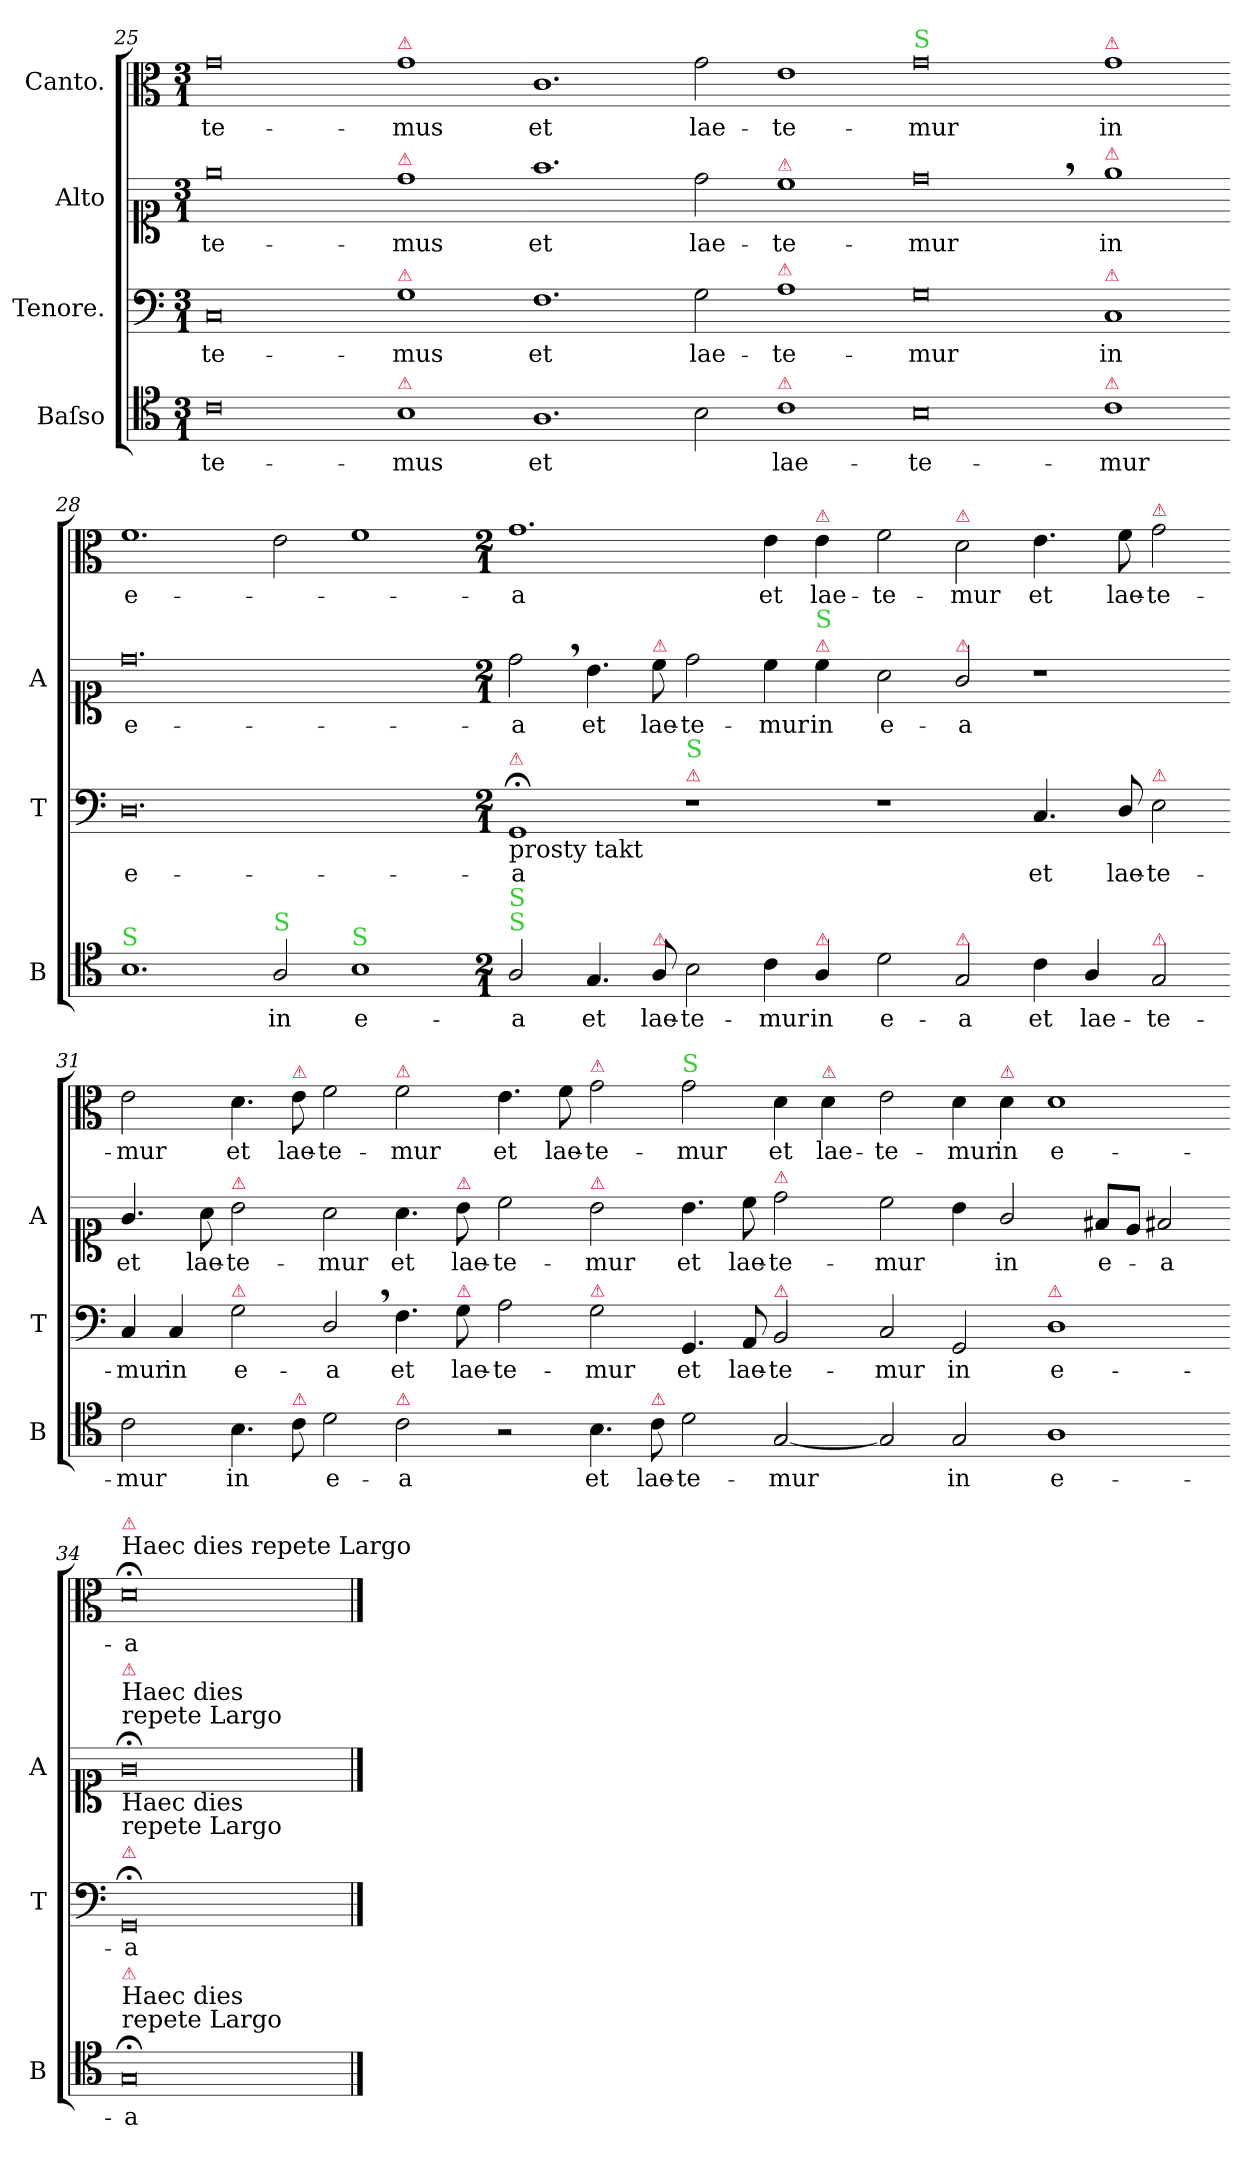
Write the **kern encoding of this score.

**kern	**text	**kern	**text	**kern	**text	**kern	**text
*part4	*part4	*part3	*part3	*part2	*part2	*part1	*part1
*staff4	*staff4	*staff3	*staff3	*staff2	*staff2	*staff1	*staff1
*I"Baſso	*	*I"Tenore.	*	*I"Alto	*	*I"Canto.	*
*I'B	*	*I'T	*	*I'A	*	*	*
*clefC4	*	*clefF4	*	*clefC1	*	*clefC3	*
*k[]	*	*k[]	*	*k[]	*	*k[]	*
*M3/1	*	*M3/1	*	*M3/1	*	*M3/1	*
=25	=25	=25	=25	=25	=25	=25	=25
!	!	!	!LO:LY:i	!	!LO:LY:i	!	!LO:LY:i
0c	-te-	0C	-te-	0ee	-te-	0g	-te-
!	!	!	!	!	!	!LO:TX:a:color=crimson:t=⚠	!
!	!	!	!	!LO:TX:a:color=crimson:t=⚠	!	!	!
!	!	!LO:TX:a:color=crimson:t=⚠	!	!	!	!	!
!LO:TX:a:color=crimson:t=⚠	!	!	!	!	!	!	!
!	!	!	!LO:LY:i	!	!LO:LY:i	!	!LO:LY:i
1B	-mus	1G	-mus	1dd	-mus	1g	-mus
=26-	=26-	=26-	=26-	=26-	=26-	=26-	=26-
!	!	!	!LO:LY:i	!	!LO:LY:i	!	!LO:LY:i
1.A	et	1.F	et	1.ff	et	1.c	et
!	!	!	!LO:LY:i	!	!LO:LY:i	!	!LO:LY:i
2B\	.	2G\	lae-	2dd\	lae-	2g\	lae-
!	!	!	!	!LO:TX:a:color=crimson:t=⚠	!	!	!
!	!	!LO:TX:a:color=crimson:t=⚠	!	!	!	!	!
!LO:TX:a:color=crimson:t=⚠	!	!	!	!	!	!	!
!	!	!	!LO:LY:i	!	!LO:LY:i	!	!LO:LY:i
1c	lae-	1A	-te-	1cc	-te-	1e	-te-
=27-	=27-	=27-	=27-	=27-	=27-	=27-	=27-
!	!	!	!	!	!	!LO:TX:a:color=limegreen:t=S	!
!	!	!	!LO:LY:i	!	!LO:LY:i	!	!LO:LY:i
0B	-te-	0G	-mur	0dd,	-mur	0g	-mur
!	!	!	!	!	!	!LO:TX:a:color=crimson:t=⚠	!
!	!	!	!	!LO:TX:a:color=crimson:t=⚠	!	!	!
!	!	!LO:TX:a:color=crimson:t=⚠	!	!	!	!	!
!LO:TX:a:color=crimson:t=⚠	!	!	!	!	!	!	!
1c	-mur	1C	in	1ee	in	1g	in
=28-	=28-	=28-	=28-	=28-	=28-	=28-	=28-
!LO:TX:a:color=limegreen:t=S	!	!	!	!	!	!	!
1.B	.	0.D	e-	0.dd	e-	1.f	e-
!LO:TX:a:color=limegreen:t=S	!	!	!	!	!	!	!
2A/	in	.	.	.	.	2e\	.
!LO:TX:a:color=limegreen:t=S	!	!	!	!	!	!	!
1B	e-	.	.	.	.	1f	.
=29-	=29-	=29-	=29-	=29-	=29-	=29-	=29-
*M2/1	*	*M2/1	*	*M2/1	*	*M2/1	*
!	!	!LO:TX:a:color=crimson:t=⚠	!	!	!	!	!
!	!	!LO:TX:b:t=prosty takt	!	!	!	!	!
!LO:TX:a:color=limegreen:t=S	!	!	!	!	!	!	!
!LO:TX:a:color=limegreen:t=S	!	!	!	!	!	!	!
2A/	-a	1GG;<	-a	2dd,\	-a	1.g	-a
4.G/	et	.	.	4.b\	et	.	.
!	!	!	!	!LO:TX:a:color=crimson:t=⚠	!	!	!
!LO:TX:a:color=crimson:t=⚠	!	!	!	!	!	!	!
8A/	lae-	.	.	8cc\	lae-	.	.
!	!	!LO:TX:a:color=crimson:t=⚠	!	!	!	!	!
!	!	!LO:TX:a:color=limegreen:t=S	!	!	!	!	!
2B\	-te-	1r	.	2dd\	-te-	.	.
4c\	-mur	.	.	4cc\	-mur	4e\	et
!	!	!	!	!	!	!LO:TX:a:color=crimson:t=⚠	!
!	!	!	!	!LO:TX:a:color=crimson:t=⚠	!	!	!
!	!	!	!	!LO:TX:a:color=limegreen:t=S	!	!	!
!LO:TX:a:color=crimson:t=⚠	!	!	!	!	!	!	!
4A/	in	.	.	4cc\	in	4e\	lae-
=30-	=30-	=30-	=30-	=30-	=30-	=30-	=30-
2d\	e-	1r	.	2a\	e-	2f\	-te-
!	!	!	!	!	!	!LO:TX:a:color=crimson:t=⚠	!
!	!	!	!	!LO:TX:a:color=crimson:t=⚠	!	!	!
!LO:TX:a:color=crimson:t=⚠	!	!	!	!	!	!	!
2G/	-a	.	.	2g/	-a	2d\	-mur
!	!LO:LY:i	!	!	!	!	!	!LO:LY:i
4c\	et	4.C/	et	1r	.	4.e\	et
!	!LO:LY:i	!	!	!	!	!	!
4A/	lae-	.	.	.	.	.	.
!	!	!	!	!	!	!	!LO:LY:i
.	.	8D/	lae-	.	.	8f\	lae-
!	!	!	!	!	!	!LO:TX:a:color=crimson:t=⚠	!
!	!	!LO:TX:a:color=crimson:t=⚠	!	!	!	!	!
!LO:TX:a:color=crimson:t=⚠	!	!	!	!	!	!	!
!	!LO:LY:i	!	!	!	!	!	!LO:LY:i
2G/	-te-	2E\	-te-	.	.	2g\	-te-
=31-	=31-	=31-	=31-	=31-	=31-	=31-	=31-
!	!LO:LY:i	!	!	!	!	!	!LO:LY:i
2c\	-mur	4C/	-mur	4.g/	et	2e\	-mur
.	.	4C/	in	.	.	.	.
.	.	.	.	8a\	lae-	.	.
!	!	!	!	!LO:TX:a:color=crimson:t=⚠	!	!	!
!	!	!LO:TX:a:color=crimson:t=⚠	!	!	!	!	!
!	!LO:LY:i	!	!	!	!	!	!LO:LY:i
4.B\	in	2G\	e-	2b\	-te-	4.d\	et
!	!	!	!	!	!	!LO:TX:a:color=crimson:t=⚠	!
!LO:TX:a:color=crimson:t=⚠	!	!	!	!	!	!	!
!	!	!	!	!	!	!	!LO:LY:i
8c\	.	.	.	.	.	8e\	lae-
!	!LO:LY:i	!	!	!	!	!	!LO:LY:i
2d\	e-	2D,/	-a	2a\	-mur	2f\	-te-
!	!	!	!	!	!	!LO:TX:a:color=crimson:t=⚠	!
!LO:TX:a:color=crimson:t=⚠	!	!	!	!	!	!	!
!	!LO:LY:i	!	!	!	!LO:LY:i	!	!LO:LY:i
2c\	-a	4.F\	et	4.a\	et	2f\	-mur
!	!	!	!	!LO:TX:a:color=crimson:t=⚠	!	!	!
!	!	!LO:TX:a:color=crimson:t=⚠	!	!	!	!	!
!	!	!	!	!	!LO:LY:i	!	!
.	.	8G\	lae-	8b\	lae-	.	.
=32-	=32-	=32-	=32-	=32-	=32-	=32-	=32-
!	!	!	!	!	!LO:LY:i	!	!LO:LY:i
2r	.	2A\	-te-	2cc\	-te-	4.e\	et
!	!	!	!	!	!	!	!LO:LY:i
.	.	.	.	.	.	8f\	lae-
!	!	!	!	!	!	!LO:TX:a:color=crimson:t=⚠	!
!	!	!	!	!LO:TX:a:color=crimson:t=⚠	!	!	!
!	!	!LO:TX:a:color=crimson:t=⚠	!	!	!	!	!
!	!LO:LY:i	!	!	!	!LO:LY:i	!	!LO:LY:i
4.B\	et	2G\	-mur	2b\	-mur	2g\	-te-
!LO:TX:a:color=crimson:t=⚠	!	!	!	!	!	!	!
!	!LO:LY:i	!	!	!	!	!	!
8c\	lae-	.	.	.	.	.	.
!	!	!	!	!	!	!LO:TX:a:color=limegreen:t=S	!
!	!LO:LY:i	!	!LO:LY:i	!	!LO:LY:i	!	!LO:LY:i
2d\	-te-	4.GG/	et	4.b\	et	2g\	-mur
!	!	!	!LO:LY:i	!	!LO:LY:i	!	!
.	.	8AA/	lae-	8cc\	lae-	.	.
!	!	!	!	!LO:TX:a:color=crimson:t=⚠	!	!	!
!	!	!LO:TX:a:color=crimson:t=⚠	!	!	!	!	!
!	!LO:LY:i	!	!LO:LY:i	!	!LO:LY:i	!	!LO:LY:i
[2G/	-mur	2BB/	-te-	2dd\	-te-	4d\	et
!	!	!	!	!	!	!LO:TX:a:color=crimson:t=⚠	!
!	!	!	!	!	!	!	!LO:LY:i
.	.	.	.	.	.	4d\	lae-
=33-	=33-	=33-	=33-	=33-	=33-	=33-	=33-
!	!	!	!LO:LY:i	!	!LO:LY:i	!	!LO:LY:i
2G/]	.	2C/	-mur	2cc\	-mur	2e\	-te-
!	!LO:LY:i	!	!	!	!	!	!LO:LY:i
2G/	in	2GG/	in	4b\	.	4d\	-mur
!	!	!	!	!	!	!LO:TX:a:color=crimson:t=⚠	!
.	.	.	.	2g/	in	4d\	in
!	!	!LO:TX:a:color=crimson:t=⚠	!	!	!	!	!
!	!LO:LY:i	!	!	!	!	!	!
1A	e-	1D	e-	.	.	1d	e-
.	.	.	.	8f#X/L	e-	.	.
.	.	.	.	8e/J	.	.	.
.	.	.	.	2f#X/	-a	.	.
=34-	=34-	=34-	=34-	=34-	=34-	=34-	=34-
!	!	!	!	!	!	!LO:TX:a:t=Haec dies repete Largo	!
!	!	!	!	!	!	!LO:TX:a:color=crimson:t=⚠	!
!	!	!	!	!LO:TX:a:t=Haec dies\nrepete Largo	!	!	!
!	!	!	!	!LO:TX:a:color=crimson:t=⚠	!	!	!
!	!	!LO:TX:a:color=crimson:t=⚠	!	!	!	!	!
!	!	!LO:TX:a:t=Haec dies\nrepete Largo	!	!	!	!	!
!LO:TX:a:t=Haec dies\nrepete Largo	!	!	!	!	!	!	!
!LO:TX:a:color=crimson:t=⚠	!	!	!	!	!	!	!
!	!LO:LY:i	!	!	!	!	!	!
0G;<;	-a	0GG;<	-a	0g;<	.	0d;<;	-a
==	==	==	==	==	==	==	==
*-	*-	*-	*-	*-	*-	*-	*-
